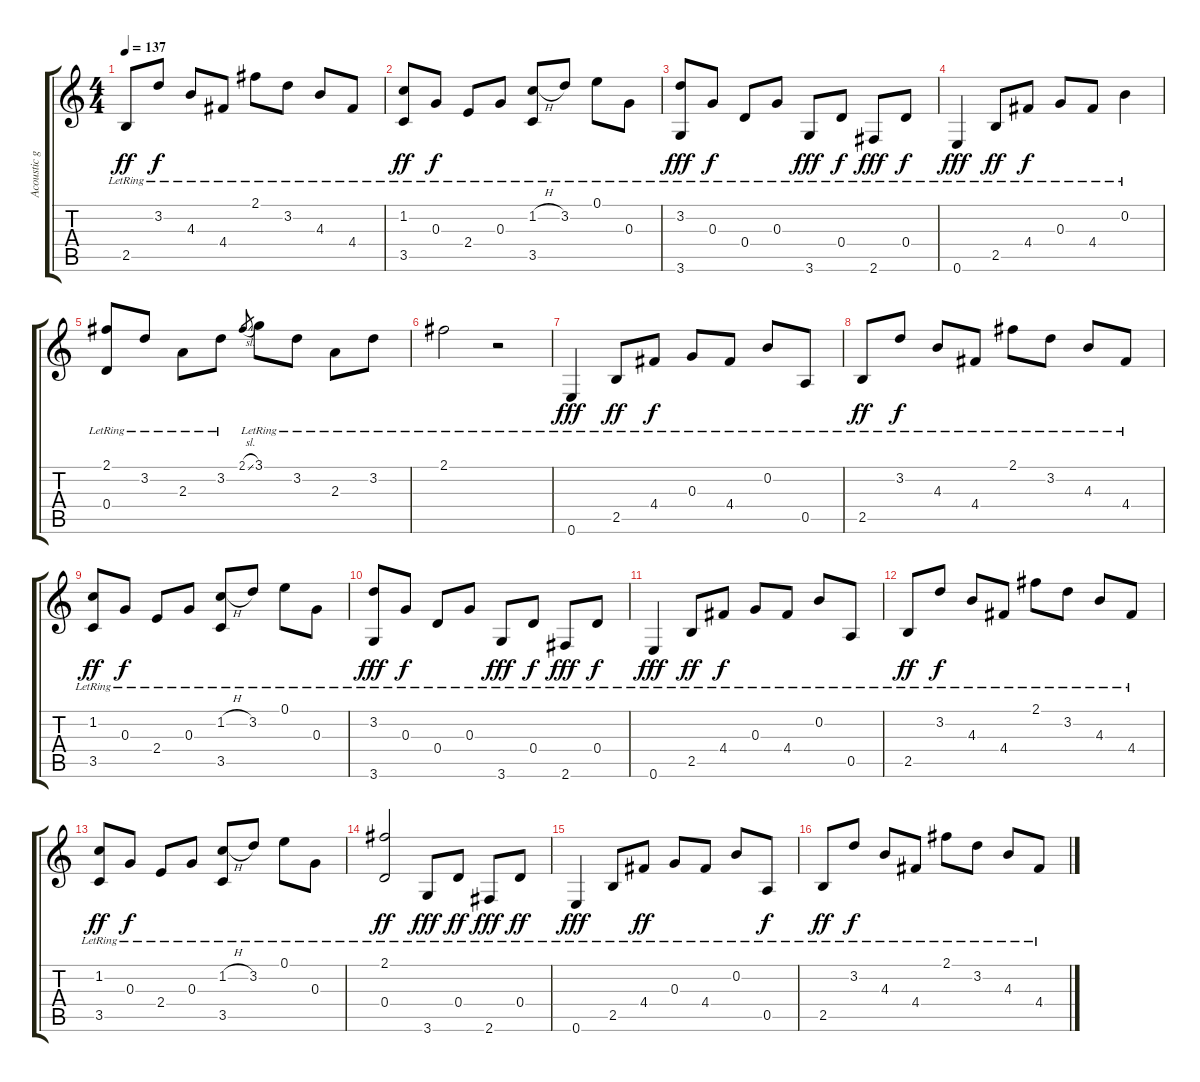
\track ("Acoustic guitar" "Acoustic g") {instrument acousticguitarsteel}
\staff {score tabs}
\tuning (E4 B3 G3 D3 A2 E2) {hide}
\ts (4 4)
\tempo 137
\clef g2
\ks c
2.5{lr}.8{dy ff} 3.2{lr}.8{dy f} 4.3{lr}.8 4.4{lr}.8 2.1{lr}.8 3.2{lr}.8 4.3{lr}.8 4.4{lr}.8 |
(1.2{lr} 3.5{lr}).8{dy ff} 0.3{lr}.8{dy f} 2.4{lr}.8 0.3{lr}.8 (1.2{h lr} 3.5{lr}).8 3.2{lr}.8 0.1{lr}.8 0.3{lr}.8 |
(3.2{lr} 3.6{lr}).8{dy fff} 0.3{lr}.8{dy f} 0.4{lr}.8 0.3{lr}.8 3.6{lr}.8{dy fff} 0.4{lr}.8{dy f} 2.6{lr}.8{dy fff} 0.4{lr}.8{dy f} |
0.6{lr}.4{dy fff} 2.5{lr}.8{dy ff} 4.4{lr}.8{dy f} 0.3{lr}.8 4.4{lr}.8 0.2{lr}.4 |
(2.1{lr} 0.4{lr}).8 3.2{lr}.8 2.3{lr}.8 3.2{lr}.8 2.1{sl}.8{gr} 3.1{lr}.8 3.2{lr}.8 2.3{lr}.8 3.2{lr}.8 |
2.1{lr}.2 r.2 |
0.6{lr}.4{dy fff} 2.5{lr}.8{dy ff} 4.4{lr}.8{dy f} 0.3{lr}.8 4.4{lr}.8 0.2{lr}.8 0.5{lr}.8 |
2.5{lr}.8{dy ff} 3.2{lr}.8{dy f} 4.3{lr}.8 4.4{lr}.8 2.1{lr}.8 3.2{lr}.8 4.3{lr}.8 4.4{lr}.8 |
(1.2{lr} 3.5{lr}).8{dy ff} 0.3{lr}.8{dy f} 2.4{lr}.8 0.3{lr}.8 (1.2{h lr} 3.5{lr}).8 3.2{lr}.8 0.1{lr}.8 0.3{lr}.8 |
(3.2{lr} 3.6{lr}).8{dy fff} 0.3{lr}.8{dy f} 0.4{lr}.8 0.3{lr}.8 3.6{lr}.8{dy fff} 0.4{lr}.8{dy f} 2.6{lr}.8{dy fff} 0.4{lr}.8{dy f} |
0.6{lr}.4{dy fff} 2.5{lr}.8{dy ff} 4.4{lr}.8{dy f} 0.3{lr}.8 4.4{lr}.8 0.2{lr}.8 0.5{lr}.8 |
2.5{lr}.8{dy ff} 3.2{lr}.8{dy f} 4.3{lr}.8 4.4{lr}.8 2.1{lr}.8 3.2{lr}.8 4.3{lr}.8 4.4{lr}.8 |
(1.2{lr} 3.5{lr}).8{dy ff} 0.3{lr}.8{dy f} 2.4{lr}.8 0.3{lr}.8 (1.2{h lr} 3.5{lr}).8 3.2{lr}.8 0.1{lr}.8 0.3{lr}.8 |
(2.1{lr} 0.4{lr}).2{dy ff} 3.6{lr}.8{dy fff} 0.4{lr}.8{dy ff} 2.6{lr}.8{dy fff} 0.4{lr}.8{dy ff} |
0.6{lr}.4{dy fff} 2.5{lr}.8 4.4{lr}.8{dy ff} 0.3{lr}.8 4.4{lr}.8 0.2{lr}.8 0.5{lr}.8{dy f} |
2.5{lr}.8{dy ff} 3.2{lr}.8{dy f} 4.3{lr}.8 4.4{lr}.8 2.1{lr}.8 3.2{lr}.8 4.3{lr}.8 4.4{lr}.8
